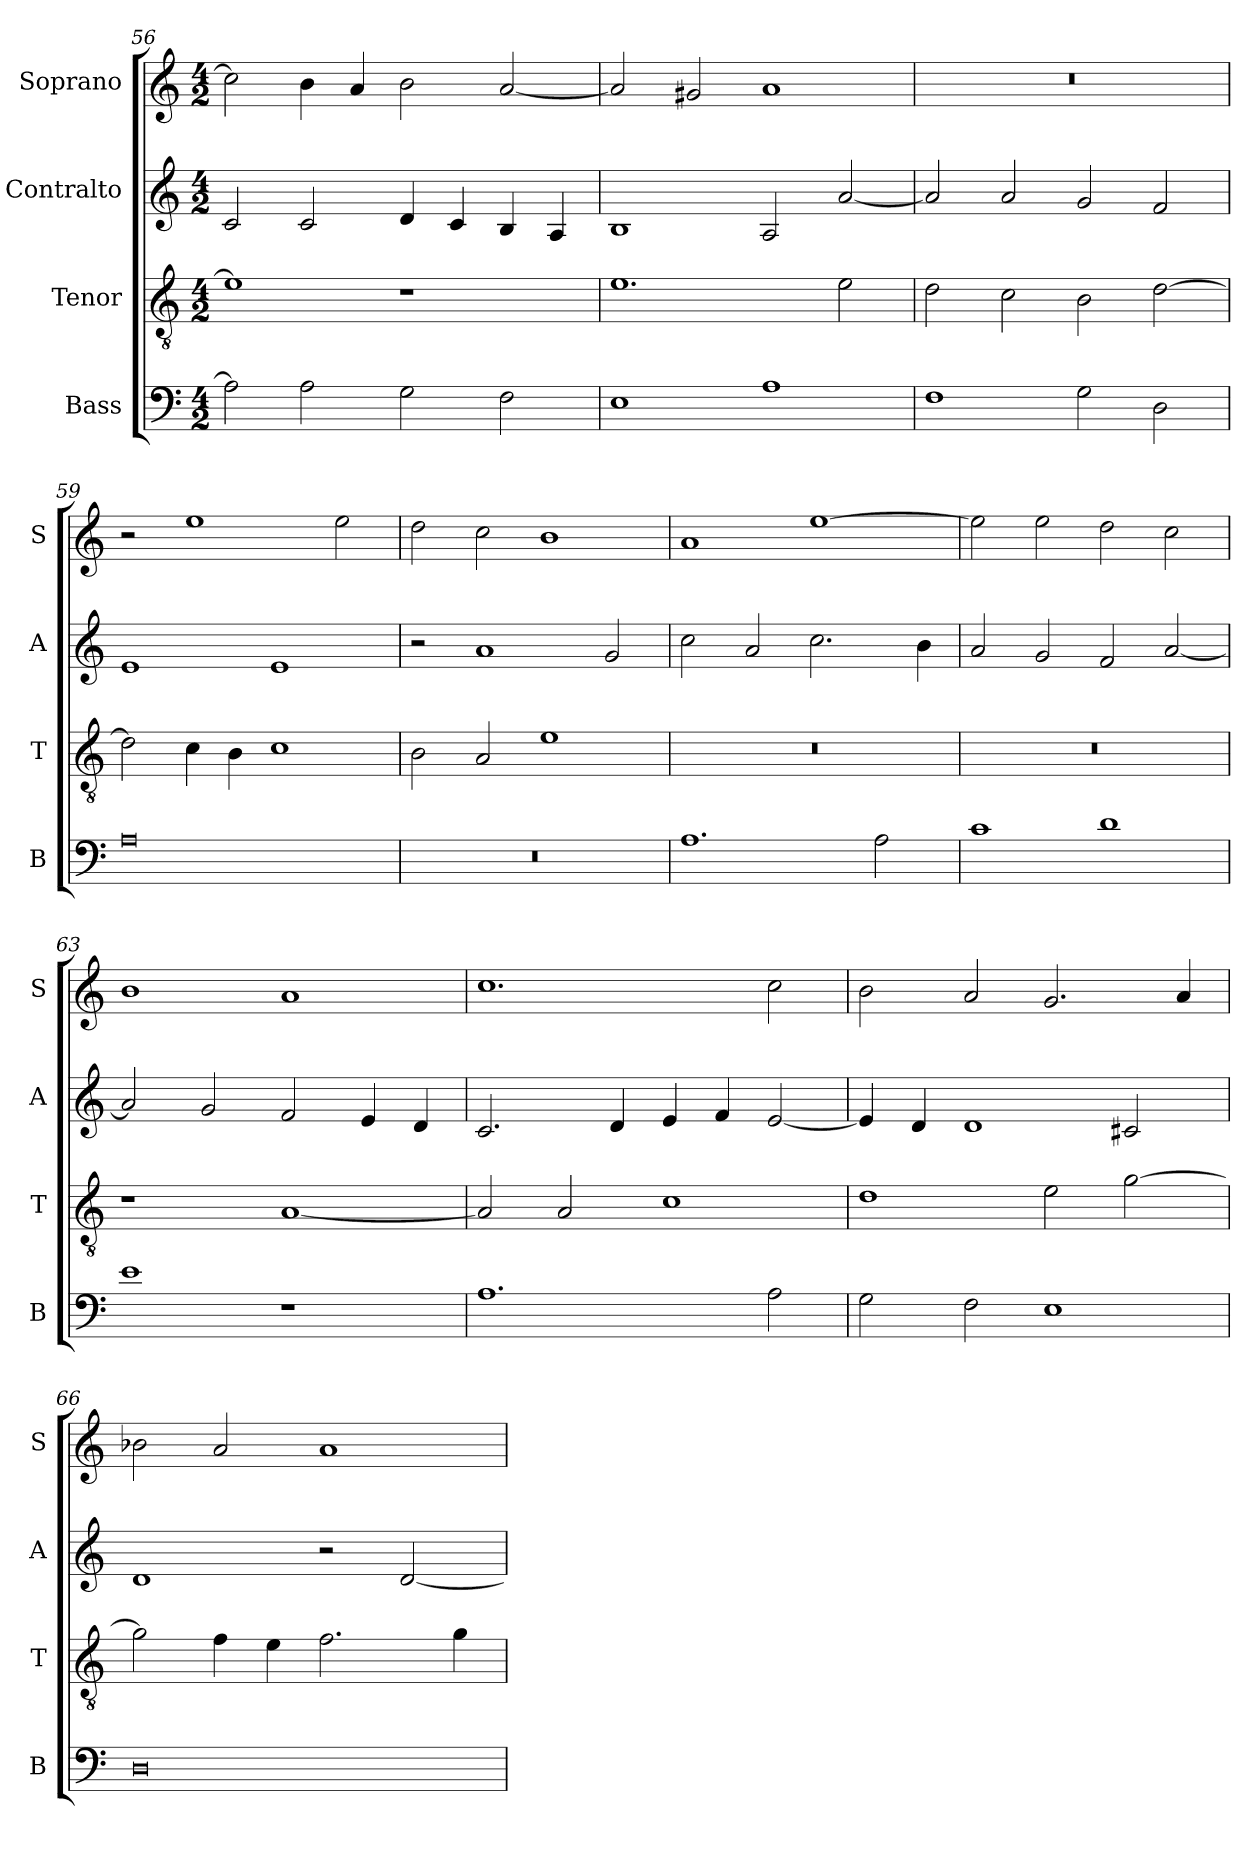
**kern	**kern	**kern	**kern
*part4	*part3	*part2	*part1
*staff4	*staff3	*staff2	*staff1
*I"Bass	*I"Tenor	*I"Contralto	*I"Soprano
*I'B	*I'T	*I'A	*I'S
*clefF4	*clefGv2	*clefG2	*clefG2
*k[]	*k[]	*k[]	*k[]
*A:aeo	*A:aeo	*A:aeo	*A:aeo
*M4/2	*M4/2	*M4/2	*M4/2
=56	=56	=56	=56
2A]	1e]	2c	2cc]
2A	.	2c	4b
.	.	.	4a
2G	1r	4d	2b
.	.	4c	.
2F	.	4B	[2a
.	.	4A	.
=57	=57	=57	=57
1E	1.e	1B	2a]
.	.	.	2g#X
1A	.	2A	1a
.	2e	[2a	.
=58	=58	=58	=58
1F	2d	2a]	0r
.	2c	2a	.
2G	2B	2g	.
2D	[2d	2f	.
=59	=59	=59	=59
0A	2d]	1e	2r
.	4c	.	1ee
.	4B	.	.
.	1c	1e	.
.	.	.	2ee
=60	=60	=60	=60
0r	2B	2r	2dd
.	2A	1a	2cc
.	1e	.	1b
.	.	2g	.
=61	=61	=61	=61
1.A	0r	2cc	1a
.	.	2a	.
.	.	2.cc	[1ee
2A	.	.	.
.	.	4b	.
=62	=62	=62	=62
1c	0r	2a	2ee]
.	.	2g	2ee
1d	.	2f	2dd
.	.	[2a	2cc
=63	=63	=63	=63
1e	1r	2a]	1b
.	.	2g	.
1r	[1A	2f	1a
.	.	4e	.
.	.	4d	.
=64	=64	=64	=64
1.A	2A]	2.c	1.cc
.	2A	.	.
.	.	4d	.
.	1c	4e	.
.	.	4f	.
2A	.	[2e	2cc
=65	=65	=65	=65
2G	1d	4e]	2b
.	.	4d	.
2F	.	1d	2a
1E	2e	.	2.g
.	[2g	2c#X	.
.	.	.	4a
=66	=66	=66	=66
0D	2g]	1d	2b-X
.	4f	.	2a
.	4e	.	.
.	2.f	2r	1a
.	.	[2d	.
.	4g	.	.
=	=	=	=
*-	*-	*-	*-
